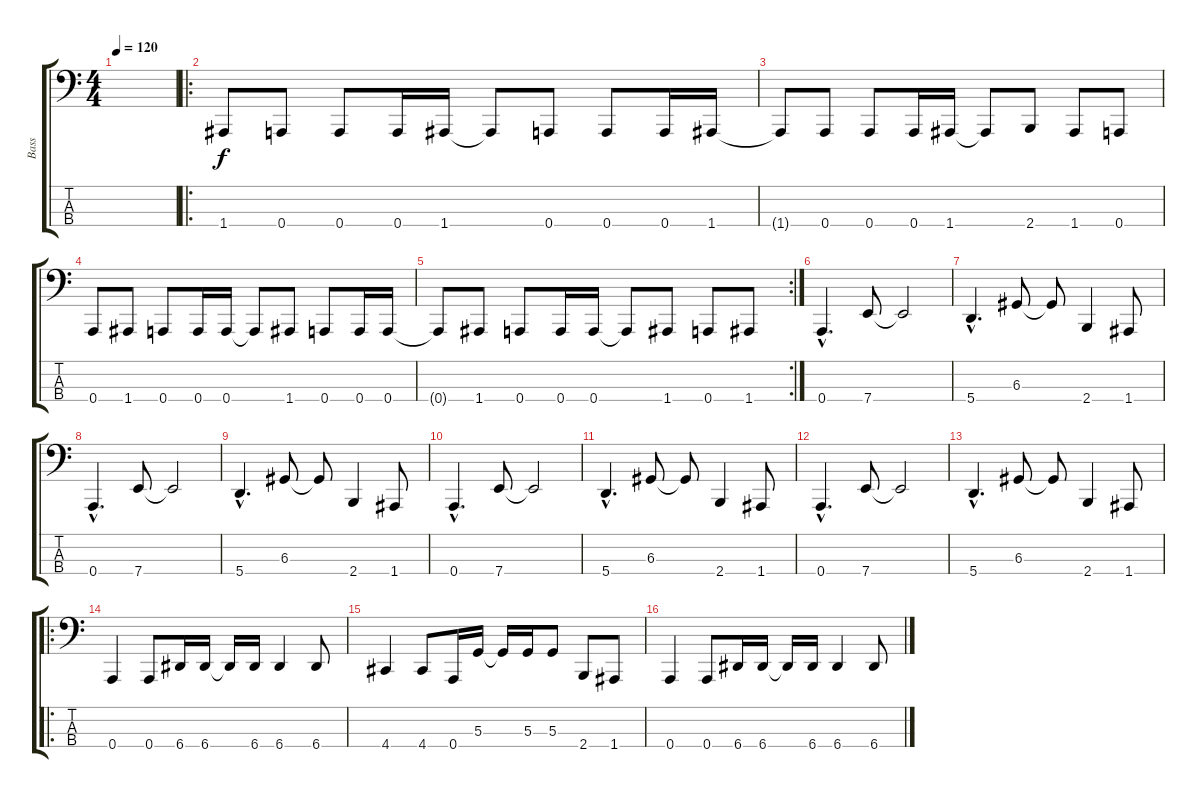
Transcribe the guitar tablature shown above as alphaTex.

\track ("Bass" "Bass") {instrument electricbassfinger}
\staff {score tabs}
\tuning (C2 G1 D1 A0) {hide}
\ts (4 4)
\tempo 120
\clef f4
\ks c
|
\ro
1.4.8 0.4.8 0.4.8 0.4.16 1.4.16 1.4{t}.8 0.4.8 0.4.8 0.4.16 1.4.16 |
1.4{t}.8 0.4.8 0.4.8 0.4.16 1.4.16 1.4{t}.8 2.4.8 1.4.8 0.4.8 |
0.4.8 1.4.8 0.4.8 0.4.16 0.4.16 0.4{t}.8 1.4.8 0.4.8 0.4.16 0.4.16 |
\rc 2
0.4{t}.8 1.4.8 0.4.8 0.4.16 0.4.16 0.4{t}.8 1.4.8 0.4.8 1.4.8 |
0.4{hac}.4{d} 7.4.8 7.4{t}.2 |
5.4{hac}.4{d} 6.3.8 6.3{t}.8 2.4.4 1.4.8 |
0.4{hac}.4{d} 7.4.8 7.4{t}.2 |
5.4{hac}.4{d} 6.3.8 6.3{t}.8 2.4.4 1.4.8 |
0.4{hac}.4{d} 7.4.8 7.4{t}.2 |
5.4{hac}.4{d} 6.3.8 6.3{t}.8 2.4.4 1.4.8 |
0.4{hac}.4{d} 7.4.8 7.4{t}.2 |
5.4{hac}.4{d} 6.3.8 6.3{t}.8 2.4.4 1.4.8 |
\ro
0.4.4 0.4.8 6.4.16 6.4.16 6.4{t}.16 6.4.16 6.4.4 6.4.8 |
4.4.4 4.4.8 0.4.16 5.3.16 5.3{t}.16 5.3.16 5.3.8 2.4.8 1.4.8 |
0.4.4 0.4.8 6.4.16 6.4.16 6.4{t}.16 6.4.16 6.4.4 6.4.8
